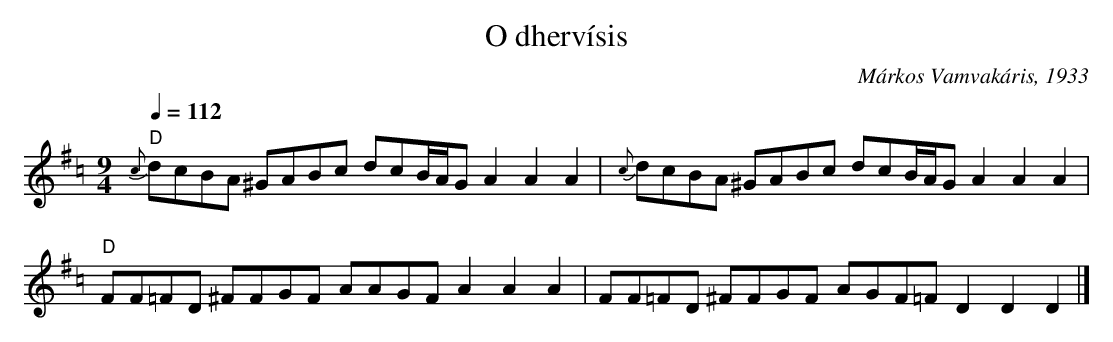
X:1
T:O dherv\'isis
C:M\'arkos Vamvak\'aris, 1933
Q:1/4=112
M:9/4
L:1/8
K:D =c
"D"{c}dcBA ^GABc dcB/A/G A2A2A2 | {c}dcBA ^GABc dcB/A/G A2A2A2 |
"D"FF=FD ^FFGF AAGF A2A2A2 | FF=FD ^FFGF AGF=F D2D2D2 |]
